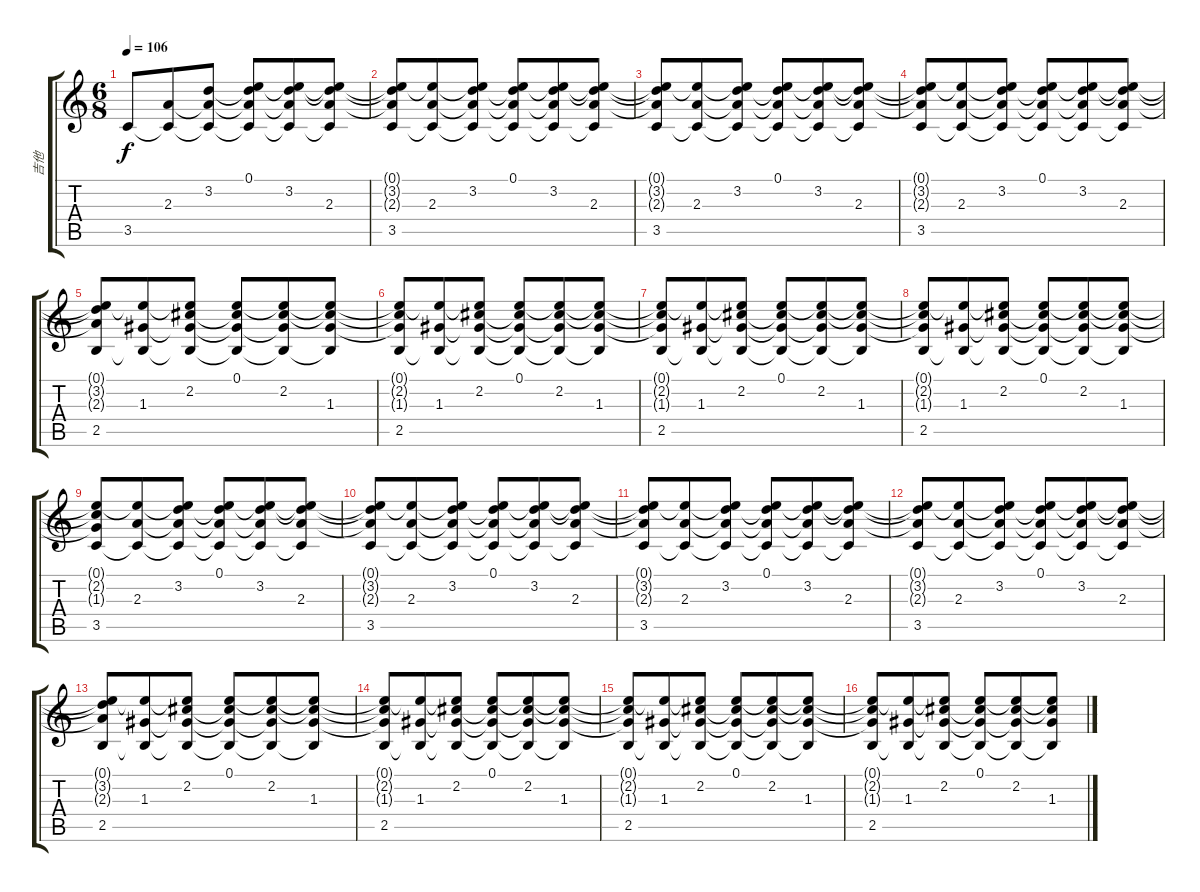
\track ("吉他" "吉他") {instrument acousticguitarnylon}
\staff {score tabs}
\tuning (E4 B3 G3 D3 A2 E2) {hide}
\ts (6 8)
\tempo 106
\clef g2
\ks c
3.5.8{dy f volume 6 instrument acousticguitarnylon} (2.3 3.5{t}).8 (3.2 2.3{t} 3.5{t}).8 (0.1 3.2{t} 2.3{t} 3.5{t}).8 (0.1{t} 3.2 2.3{t} 3.5{t}).8 (0.1{t} 3.2{t} 2.3 3.5{t}).8 |
(0.1{t} 3.2{t} 2.3{t} 3.5).8 (0.1{t} 2.3 3.5{t}).8 (0.1{t} 3.2 2.3{t} 3.5{t}).8 (0.1 3.2{t} 2.3{t} 3.5{t}).8 (0.1{t} 3.2 2.3{t} 3.5{t}).8 (0.1{t} 3.2{t} 2.3 3.5{t}).8 |
(0.1{t} 3.2{t} 2.3{t} 3.5).8 (0.1{t} 2.3 3.5{t}).8 (0.1{t} 3.2 2.3{t} 3.5{t}).8 (0.1 3.2{t} 2.3{t} 3.5{t}).8 (0.1{t} 3.2 2.3{t} 3.5{t}).8 (0.1{t} 3.2{t} 2.3 3.5{t}).8 |
(0.1{t} 3.2{t} 2.3{t} 3.5).8 (0.1{t} 2.3 3.5{t}).8 (0.1{t} 3.2 2.3{t} 3.5{t}).8 (0.1 3.2{t} 2.3{t} 3.5{t}).8 (0.1{t} 3.2 2.3{t} 3.5{t}).8 (0.1{t} 3.2{t} 2.3 3.5{t}).8 |
(0.1{t} 3.2{t} 2.3{t} 2.5).8{volume 7} (0.1{t} 1.3 2.5{t}).8 (0.1{t} 2.2 1.3{t} 2.5{t}).8 (0.1 2.2{t} 1.3{t} 2.5{t}).8 (0.1{t} 2.2 1.3{t} 2.5{t}).8 (0.1{t} 2.2{t} 1.3 2.5{t}).8 |
(0.1{t} 2.2{t} 1.3{t} 2.5).8 (0.1{t} 1.3 2.5{t}).8 (0.1{t} 2.2 1.3{t} 2.5{t}).8 (0.1 2.2{t} 1.3{t} 2.5{t}).8 (0.1{t} 2.2 1.3{t} 2.5{t}).8 (0.1{t} 2.2{t} 1.3 2.5{t}).8 |
(0.1{t} 2.2{t} 1.3{t} 2.5).8 (0.1{t} 1.3 2.5{t}).8 (0.1{t} 2.2 1.3{t} 2.5{t}).8 (0.1 2.2{t} 1.3{t} 2.5{t}).8 (0.1{t} 2.2 1.3{t} 2.5{t}).8 (0.1{t} 2.2{t} 1.3 2.5{t}).8 |
(0.1{t} 2.2{t} 1.3{t} 2.5).8 (0.1{t} 1.3 2.5{t}).8 (0.1{t} 2.2 1.3{t} 2.5{t}).8 (0.1 2.2{t} 1.3{t} 2.5{t}).8 (0.1{t} 2.2 1.3{t} 2.5{t}).8 (0.1{t} 2.2{t} 1.3 2.5{t}).8 |
(0.1{t} 2.2{t} 1.3{t} 3.5).8{volume 8} (0.1{t} 2.3 3.5{t}).8 (0.1{t} 3.2 2.3{t} 3.5{t}).8 (0.1 3.2{t} 2.3{t} 3.5{t}).8 (0.1{t} 3.2 2.3{t} 3.5{t}).8 (0.1{t} 3.2{t} 2.3 3.5{t}).8 |
(0.1{t} 3.2{t} 2.3{t} 3.5).8 (0.1{t} 2.3 3.5{t}).8 (0.1{t} 3.2 2.3{t} 3.5{t}).8 (0.1 3.2{t} 2.3{t} 3.5{t}).8 (0.1{t} 3.2 2.3{t} 3.5{t}).8 (0.1{t} 3.2{t} 2.3 3.5{t}).8 |
(0.1{t} 3.2{t} 2.3{t} 3.5).8 (0.1{t} 2.3 3.5{t}).8 (0.1{t} 3.2 2.3{t} 3.5{t}).8 (0.1 3.2{t} 2.3{t} 3.5{t}).8 (0.1{t} 3.2 2.3{t} 3.5{t}).8 (0.1{t} 3.2{t} 2.3 3.5{t}).8 |
(0.1{t} 3.2{t} 2.3{t} 3.5).8 (0.1{t} 2.3 3.5{t}).8 (0.1{t} 3.2 2.3{t} 3.5{t}).8 (0.1 3.2{t} 2.3{t} 3.5{t}).8 (0.1{t} 3.2 2.3{t} 3.5{t}).8 (0.1{t} 3.2{t} 2.3 3.5{t}).8 |
(0.1{t} 3.2{t} 2.3{t} 2.5).8 (0.1{t} 1.3 2.5{t}).8 (0.1{t} 2.2 1.3{t} 2.5{t}).8 (0.1 2.2{t} 1.3{t} 2.5{t}).8 (0.1{t} 2.2 1.3{t} 2.5{t}).8 (0.1{t} 2.2{t} 1.3 2.5{t}).8 |
(0.1{t} 2.2{t} 1.3{t} 2.5).8 (0.1{t} 1.3 2.5{t}).8 (0.1{t} 2.2 1.3{t} 2.5{t}).8 (0.1 2.2{t} 1.3{t} 2.5{t}).8 (0.1{t} 2.2 1.3{t} 2.5{t}).8 (0.1{t} 2.2{t} 1.3 2.5{t}).8 |
(0.1{t} 2.2{t} 1.3{t} 2.5).8 (0.1{t} 1.3 2.5{t}).8 (0.1{t} 2.2 1.3{t} 2.5{t}).8 (0.1 2.2{t} 1.3{t} 2.5{t}).8 (0.1{t} 2.2 1.3{t} 2.5{t}).8 (0.1{t} 2.2{t} 1.3 2.5{t}).8 |
(0.1{t} 2.2{t} 1.3{t} 2.5).8 (0.1{t} 1.3 2.5{t}).8 (0.1{t} 2.2 1.3{t} 2.5{t}).8 (0.1 2.2{t} 1.3{t} 2.5{t}).8 (0.1{t} 2.2 1.3{t} 2.5{t}).8 (0.1{t} 2.2{t} 1.3 2.5{t}).8
